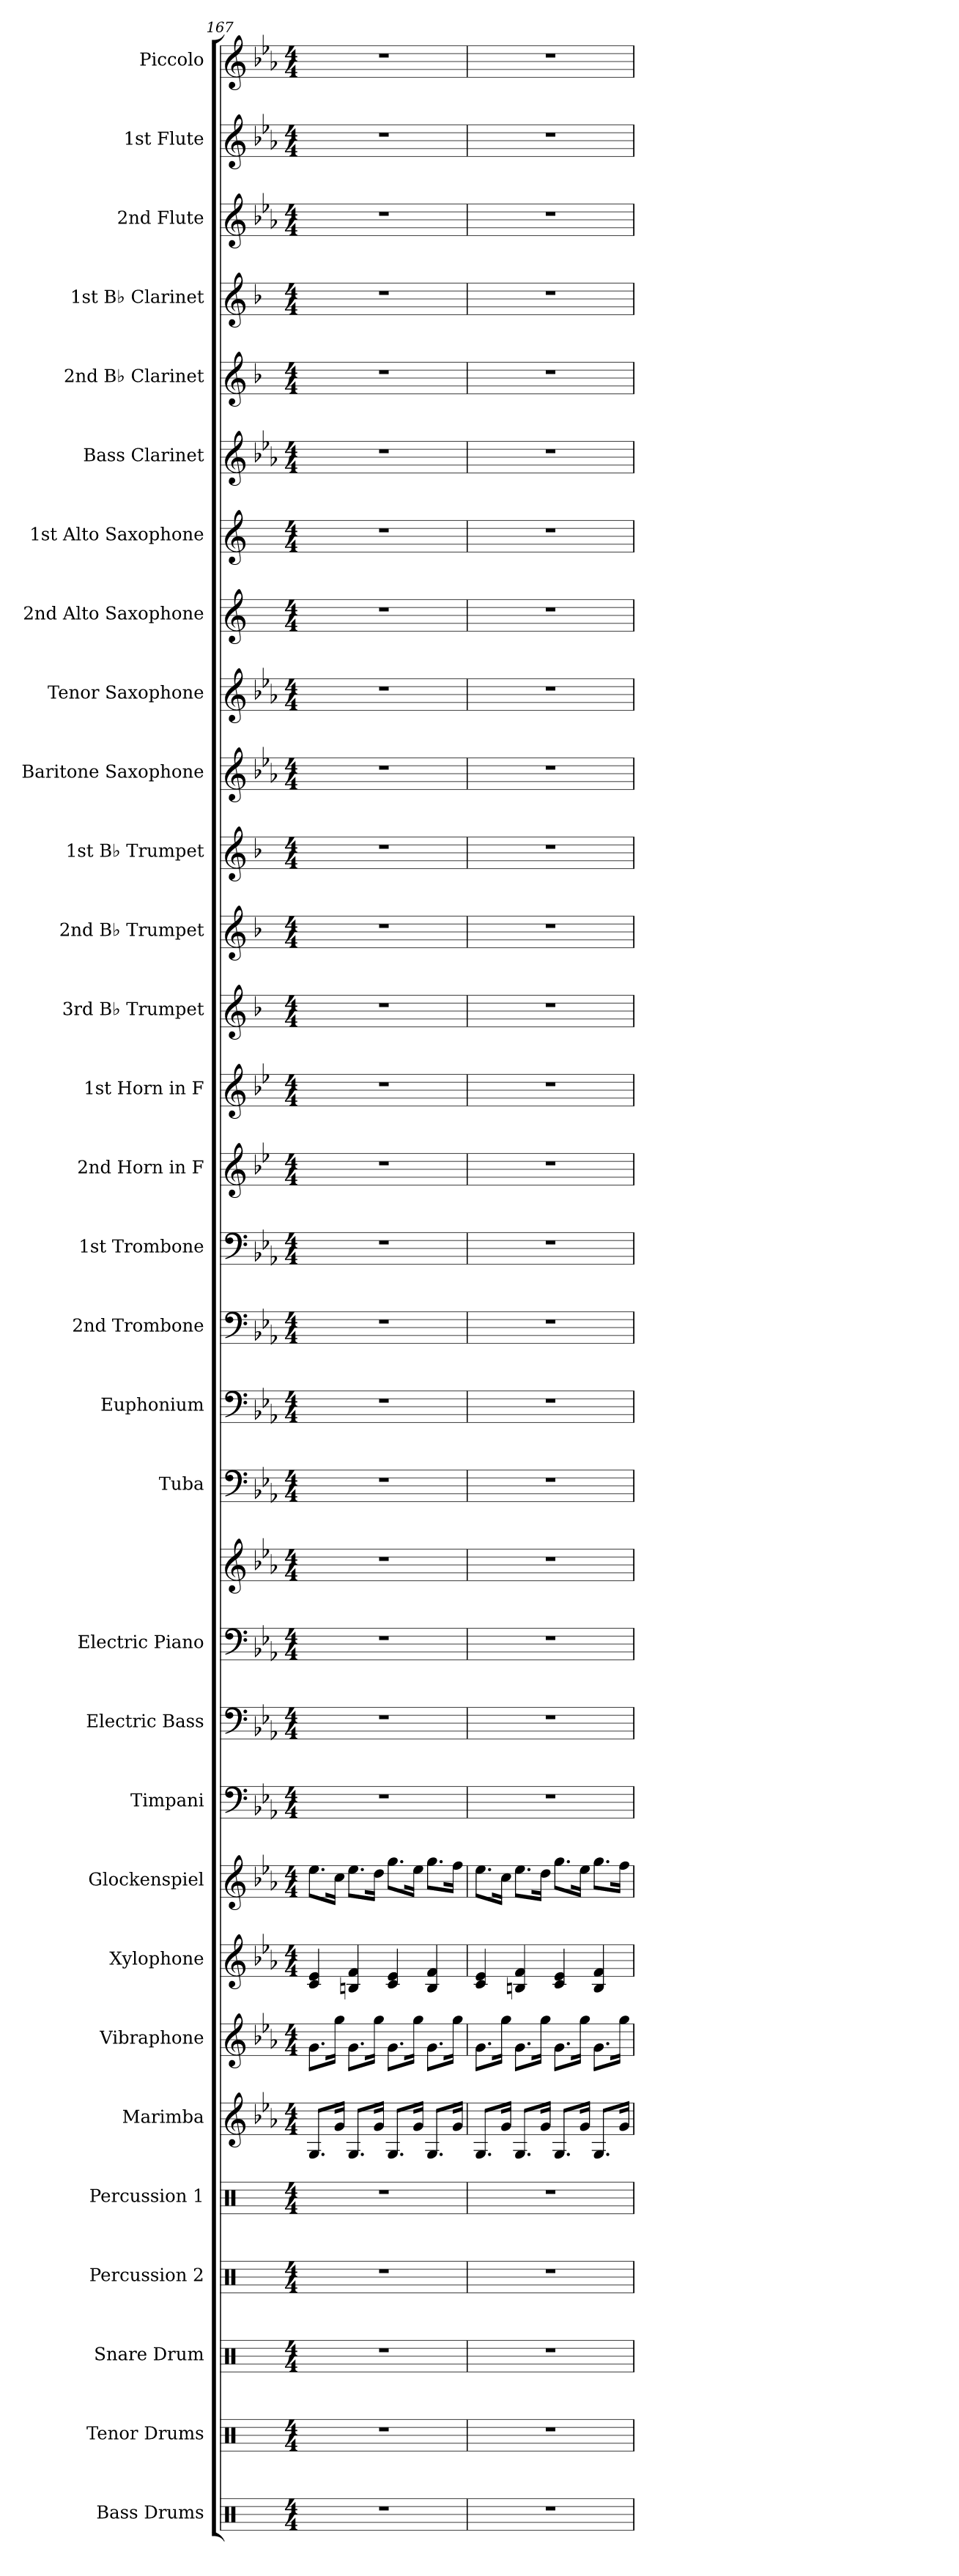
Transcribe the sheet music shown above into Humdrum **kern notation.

**kern	**kern	**kern	**kern	**kern	**kern	**kern	**kern	**kern	**kern	**kern	**kern	**kern	**kern	**kern	**kern	**kern	**kern	**kern	**kern	**kern	**kern	**kern	**kern	**kern	**kern	**kern	**kern	**kern	**kern	**kern	**kern
*part31	*part30	*part29	*part28	*part27	*part26	*part25	*part24	*part23	*part22	*part21	*part20	*part20	*part19	*part18	*part17	*part16	*part15	*part14	*part13	*part12	*part11	*part10	*part9	*part8	*part7	*part6	*part5	*part4	*part3	*part2	*part1
*staff32	*staff31	*staff30	*staff29	*staff28	*staff27	*staff26	*staff25	*staff24	*staff23	*staff22	*staff21	*staff20	*staff19	*staff18	*staff17	*staff16	*staff15	*staff14	*staff13	*staff12	*staff11	*staff10	*staff9	*staff8	*staff7	*staff6	*staff5	*staff4	*staff3	*staff2	*staff1
*I"Bass Drums	*I"Tenor Drums	*I"Snare Drum	*I"Percussion 2	*I"Percussion 1	*I"Marimba	*I"Vibraphone	*I"Xylophone	*I"Glockenspiel	*I"Timpani	*I"Electric Bass	*I"Electric Piano	*	*I"Tuba	*I"Euphonium	*I"2nd Trombone	*I"1st Trombone	*I"2nd Horn in F	*I"1st Horn in F	*I"3rd B♭ Trumpet	*I"2nd B♭ Trumpet	*I"1st B♭ Trumpet	*I"Baritone Saxophone	*I"Tenor Saxophone	*I"2nd Alto Saxophone	*I"1st Alto Saxophone	*I"Bass Clarinet	*I"2nd B♭ Clarinet	*I"1st B♭ Clarinet	*I"2nd Flute	*I"1st Flute	*I"Piccolo
*I'B.D.	*I'T.D.	*I'S.D.	*I'Perc.	*I'Perc.	*I'Mrm.	*I'Vib.	*I'Xyl.	*I'Glock.	*I'Timp.	*I'El. B.	*I'El. Pno.	*	*I'Tba.	*I'Euph.	*I'Tbn.	*I'Tbn.	*	*	*I'B♭ Tpt.	*I'B♭ Tpt.	*I'B♭ Tpt.	*I'Bar. Sax.	*I'T. Sax.	*I'A. Sax.	*I'A. Sax.	*I'B. Cl.	*I'B♭ Cl.	*I'B♭ Cl.	*I'Fl.	*I'Fl.	*I'Picc.
!!LO:PB:g=z
*clefX	*clefX	*clefX	*clefX	*clefX	*clefG2	*clefG2	*clefG2	*clefG2	*clefF4	*clefF4	*clefF4	*clefG2	*clefF4	*clefF4	*clefF4	*clefF4	*clefG2	*clefG2	*clefG2	*clefG2	*clefG2	*clefG2	*clefG2	*clefG2	*clefG2	*clefG2	*clefG2	*clefG2	*clefG2	*clefG2	*clefG2
*	*	*	*	*	*	*	*ITrd-7c-12	*ITrd-14c-24	*	*ITrd7c12	*	*	*	*	*	*	*ITrd4c7	*ITrd4c7	*ITrd1c2	*ITrd1c2	*ITrd1c2	*ITrd12c21	*ITrd8c14	*ITrd5c9	*ITrd5c9	*ITrd8c14	*ITrd1c2	*ITrd1c2	*	*	*ITrd-7c-12
*k[]	*k[]	*k[]	*k[]	*k[]	*k[b-e-a-]	*k[b-e-a-]	*k[b-e-a-]	*k[b-e-a-]	*k[b-e-a-]	*k[b-e-a-]	*k[b-e-a-]	*k[b-e-a-]	*k[b-e-a-]	*k[b-e-a-]	*k[b-e-a-]	*k[b-e-a-]	*k[b-e-a-]	*k[b-e-a-]	*k[b-e-a-]	*k[b-e-a-]	*k[b-e-a-]	*k[b-e-a-]	*k[b-e-a-]	*k[b-e-a-]	*k[b-e-a-]	*k[b-e-a-]	*k[b-e-a-]	*k[b-e-a-]	*k[b-e-a-]	*k[b-e-a-]	*k[b-e-a-]
*M4/4	*M4/4	*M4/4	*M4/4	*M4/4	*M4/4	*M4/4	*M4/4	*M4/4	*M4/4	*M4/4	*M4/4	*M4/4	*M4/4	*M4/4	*M4/4	*M4/4	*M4/4	*M4/4	*M4/4	*M4/4	*M4/4	*M4/4	*M4/4	*M4/4	*M4/4	*M4/4	*M4/4	*M4/4	*M4/4	*M4/4	*M4/4
=167	=167	=167	=167	=167	=167	=167	=167	=167	=167	=167	=167	=167	=167	=167	=167	=167	=167	=167	=167	=167	=167	=167	=167	=167	=167	=167	=167	=167	=167	=167	=167
1r	1r	1r	1r	1r	8.G/L	8.g\L	4cc/ 4ee-/	8.eeee-\L	1r	1r	1r	1r	1r	1r	1r	1r	1r	1r	1r	1r	1r	1r	1r	1r	1r	1r	1r	1r	1r	1r	1r
.	.	.	.	.	16g/Jk	16gg\Jk	.	16cccc\Jk	.	.	.	.	.	.	.	.	.	.	.	.	.	.	.	.	.	.	.	.	.	.	.
.	.	.	.	.	8.G/L	8.g\L	4bn/ 4ff/	8.eeee-\L	.	.	.	.	.	.	.	.	.	.	.	.	.	.	.	.	.	.	.	.	.	.	.
.	.	.	.	.	16g/Jk	16gg\Jk	.	16dddd\Jk	.	.	.	.	.	.	.	.	.	.	.	.	.	.	.	.	.	.	.	.	.	.	.
.	.	.	.	.	8.G/L	8.g\L	4cc/ 4ee-/	8.gggg\L	.	.	.	.	.	.	.	.	.	.	.	.	.	.	.	.	.	.	.	.	.	.	.
.	.	.	.	.	16g/Jk	16gg\Jk	.	16eeee-\Jk	.	.	.	.	.	.	.	.	.	.	.	.	.	.	.	.	.	.	.	.	.	.	.
.	.	.	.	.	8.G/L	8.g\L	4b/ 4ff/	8.gggg\L	.	.	.	.	.	.	.	.	.	.	.	.	.	.	.	.	.	.	.	.	.	.	.
.	.	.	.	.	16g/Jk	16gg\Jk	.	16ffff\Jk	.	.	.	.	.	.	.	.	.	.	.	.	.	.	.	.	.	.	.	.	.	.	.
=168	=168	=168	=168	=168	=168	=168	=168	=168	=168	=168	=168	=168	=168	=168	=168	=168	=168	=168	=168	=168	=168	=168	=168	=168	=168	=168	=168	=168	=168	=168	=168
1r	1r	1r	1r	1r	8.G/L	8.g\L	4cc/ 4ee-/	8.eeee-\L	1r	1r	1r	1r	1r	1r	1r	1r	1r	1r	1r	1r	1r	1r	1r	1r	1r	1r	1r	1r	1r	1r	1r
.	.	.	.	.	16g/Jk	16gg\Jk	.	16cccc\Jk	.	.	.	.	.	.	.	.	.	.	.	.	.	.	.	.	.	.	.	.	.	.	.
.	.	.	.	.	8.G/L	8.g\L	4bn/ 4ff/	8.eeee-\L	.	.	.	.	.	.	.	.	.	.	.	.	.	.	.	.	.	.	.	.	.	.	.
.	.	.	.	.	16g/Jk	16gg\Jk	.	16dddd\Jk	.	.	.	.	.	.	.	.	.	.	.	.	.	.	.	.	.	.	.	.	.	.	.
.	.	.	.	.	8.G/L	8.g\L	4cc/ 4ee-/	8.gggg\L	.	.	.	.	.	.	.	.	.	.	.	.	.	.	.	.	.	.	.	.	.	.	.
.	.	.	.	.	16g/Jk	16gg\Jk	.	16eeee-\Jk	.	.	.	.	.	.	.	.	.	.	.	.	.	.	.	.	.	.	.	.	.	.	.
.	.	.	.	.	8.G/L	8.g\L	4b/ 4ff/	8.gggg\L	.	.	.	.	.	.	.	.	.	.	.	.	.	.	.	.	.	.	.	.	.	.	.
.	.	.	.	.	16g/Jk	16gg\Jk	.	16ffff\Jk	.	.	.	.	.	.	.	.	.	.	.	.	.	.	.	.	.	.	.	.	.	.	.
=	=	=	=	=	=	=	=	=	=	=	=	=	=	=	=	=	=	=	=	=	=	=	=	=	=	=	=	=	=	=	=
*-	*-	*-	*-	*-	*-	*-	*-	*-	*-	*-	*-	*-	*-	*-	*-	*-	*-	*-	*-	*-	*-	*-	*-	*-	*-	*-	*-	*-	*-	*-	*-
